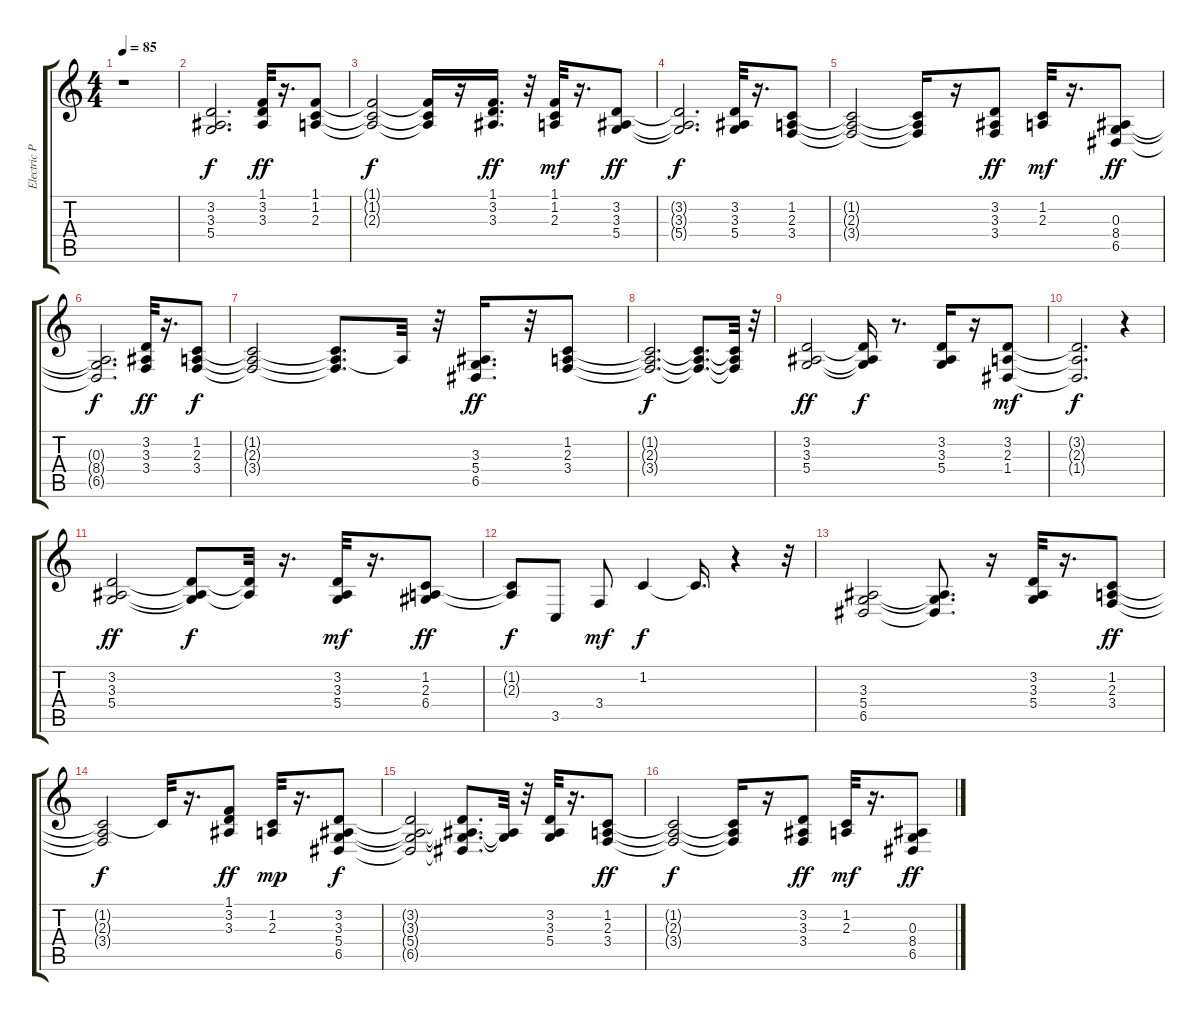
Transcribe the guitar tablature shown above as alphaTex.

\track ("Electric Piano" "Electric P") {instrument electricpiano1}
\staff {score tabs}
\tuning (E4 B3 G3 D3 A2 E2) {hide}
\ts (4 4)
\tempo 85
\clef g2
\ks c
r.1{dy f} |
(3.2 3.3 5.4).2{d} (1.1 3.2 3.3).32{dy ff} r.16{d} (1.1 1.2 2.3).8 |
(1.1{t} 1.2{t} 2.3{t}).2{dy f} (1.1{t} 1.2{t} 2.3{t}).16 r.16 (1.1 3.2 3.3).16{d dy ff} r.32 (1.1 1.2 2.3).32{dy mf} r.16{d} (3.2 3.3 5.4).8{dy ff} |
(3.2{t} 3.3{t} 5.4{t}).2{d dy f} (3.2 3.3 5.4).32 r.16{d} (1.2 2.3 3.4).8 |
(1.2{t} 2.3{t} 3.4{t}).2 (1.2{t} 2.3{t} 3.4{t}).16 r.16 (3.2 3.3 3.4).8{dy ff} (1.2 2.3).32{dy mf} r.16{d} (0.3 8.4 6.5).8{dy ff} |
(0.3{t} 8.4{t} 6.5{t}).2{d dy f} (3.2 3.3 3.4).32{dy ff} r.16{d} (1.2 2.3 3.4).8{dy f} |
(1.2{t} 2.3{t} 3.4{t}).2 (1.2{t} 2.3{t} 3.4{t}).8{d} 2.3{t}.32 r.32 (3.3 5.4 6.5).16{d dy ff} r.32 (1.2 2.3 3.4).8 |
(1.2{t} 2.3{t} 3.4{t}).2{d dy f} (1.2{t} 2.3{t} 3.4{t}).8{d} (1.2{t} 2.3{t} 3.4{t}).32 r.32 |
(3.2 3.3 5.4).2{dy ff} (3.2{t} 3.3{t} 5.4{t}).16{dy f} r.8{d} (3.2 3.3 5.4).16 r.16 (3.2 2.3 1.4).8{dy mf} |
(3.2{t} 2.3{t} 1.4{t}).2{d dy f} r.4 |
(3.2 3.3 5.4).2{dy ff} (3.2{t} 3.3{t} 5.4{t}).8{dy f} (3.2{t} 3.3{t}).32 r.16{d} (3.2 3.3 5.4).32{dy mf} r.16{d} (1.2 2.3 6.4).8{dy ff} |
(1.2{t} 2.3{t}).8{dy f} 3.5.8 3.4.8{dy mf} 1.2.4{dy f} 1.2{t}.16{d} r.4 r.32 |
(3.3 5.4 6.5).2 (3.3{t} 5.4{t} 6.5{t}).8{d} r.16 (3.2 3.3 5.4).32 r.16{d} (1.2 2.3 3.4).8{dy ff} |
(1.2{t} 2.3{t} 3.4{t}).2{dy f} 1.2{t}.32 r.16{d} (1.1 3.2 3.3).8{dy ff} (1.2 2.3).32{dy mp} r.16{d} (3.2 3.3 5.4 6.5).8{dy f} |
(3.2{t} 3.3{t} 5.4{t} 6.5{t}).2 (3.2{t} 3.3{t} 5.4{t} 6.5{t}).8{d} (3.3{t} 5.4{t}).32 r.32 (3.2 3.3 5.4).32 r.16{d} (1.2 2.3 3.4).8{dy ff} |
(1.2{t} 2.3{t} 3.4{t}).2{dy f} (1.2{t} 2.3{t} 3.4{t}).16 r.16 (3.2 3.3 3.4).8{dy ff} (1.2 2.3).32{dy mf} r.16{d} (0.3 8.4 6.5).8{dy ff}
